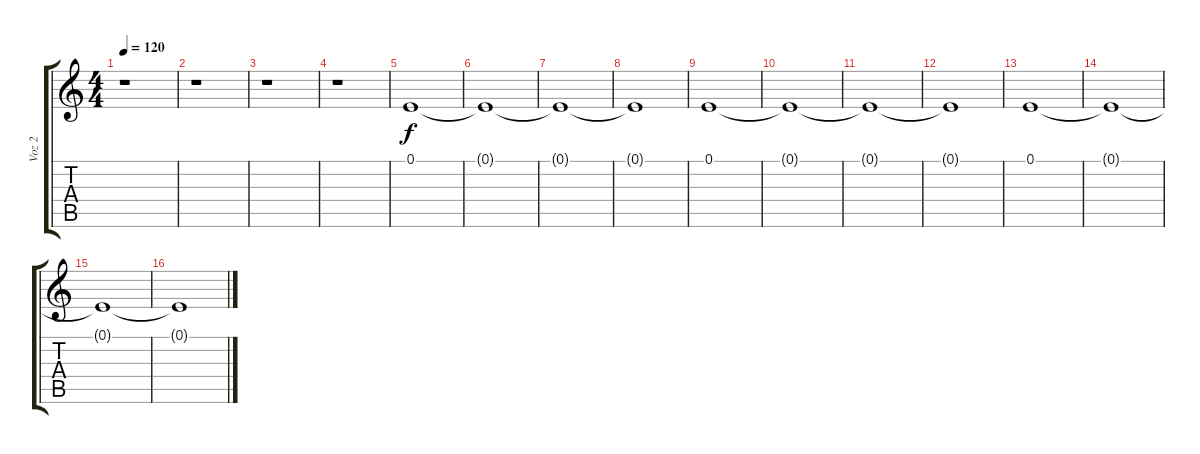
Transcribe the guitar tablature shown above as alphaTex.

\track ("Voz 2" "Voz 2") {instrument clarinet}
\staff {score tabs}
\tuning (E4 B3 G3 D3 A2 E2) {hide}
\ts (4 4)
\tempo 120
\clef g2
\ks c
r.1{dy f} |
r.1 |
r.1 |
r.1 |
0.1.1 |
0.1{t}.1 |
0.1{t}.1 |
0.1{t}.1 |
0.1.1 |
0.1{t}.1 |
0.1{t}.1 |
0.1{t}.1 |
0.1.1 |
0.1{t}.1 |
0.1{t}.1 |
0.1{t}.1
